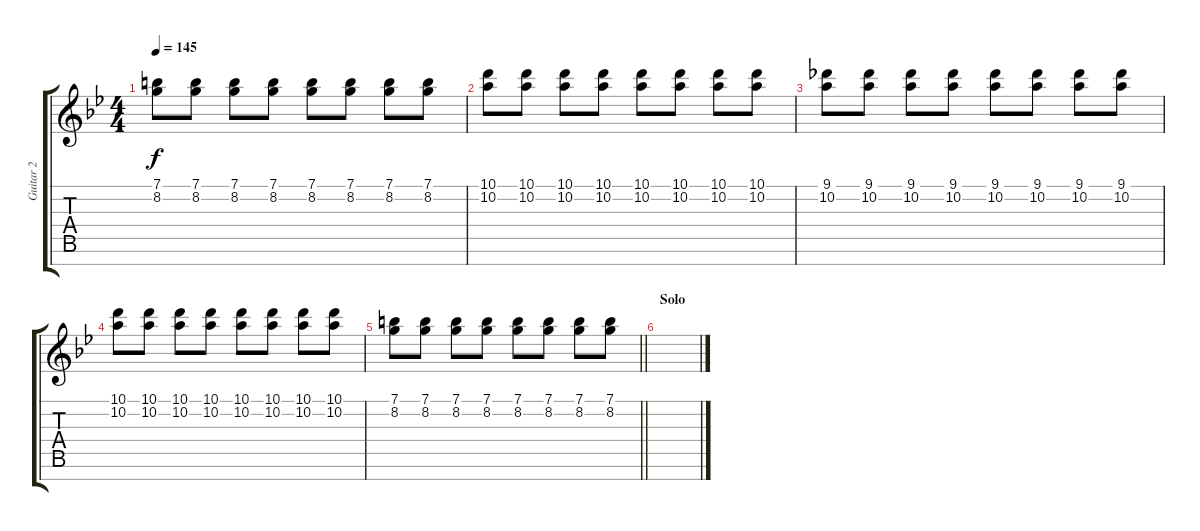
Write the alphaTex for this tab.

\track ("Guitar 2" "Guitar 2") {instrument overdrivenguitar}
\staff {score tabs}
\tuning (E4 B3 G3 D3 A2 E2 B1) {hide}
\ts (4 4)
\tempo 145
\clef g2
\ks bb
(7.1 8.2).8{dy f} (7.1 8.2).8 (7.1 8.2).8 (7.1 8.2).8 (7.1 8.2).8 (7.1 8.2).8 (7.1 8.2).8 (7.1 8.2).8 |
(10.1 10.2).8 (10.1 10.2).8 (10.1 10.2).8 (10.1 10.2).8 (10.1 10.2).8 (10.1 10.2).8 (10.1 10.2).8 (10.1 10.2).8 |
(9.1 10.2).8 (9.1 10.2).8 (9.1 10.2).8 (9.1 10.2).8 (9.1 10.2).8 (9.1 10.2).8 (9.1 10.2).8 (9.1 10.2).8 |
(10.1 10.2).8 (10.1 10.2).8 (10.1 10.2).8 (10.1 10.2).8 (10.1 10.2).8 (10.1 10.2).8 (10.1 10.2).8 (10.1 10.2).8 |
\barLineRight lightlight
(7.1 8.2).8 (7.1 8.2).8 (7.1 8.2).8 (7.1 8.2).8 (7.1 8.2).8 (7.1 8.2).8 (7.1 8.2).8 (7.1 8.2).8 |
\section ("" "Solo")
